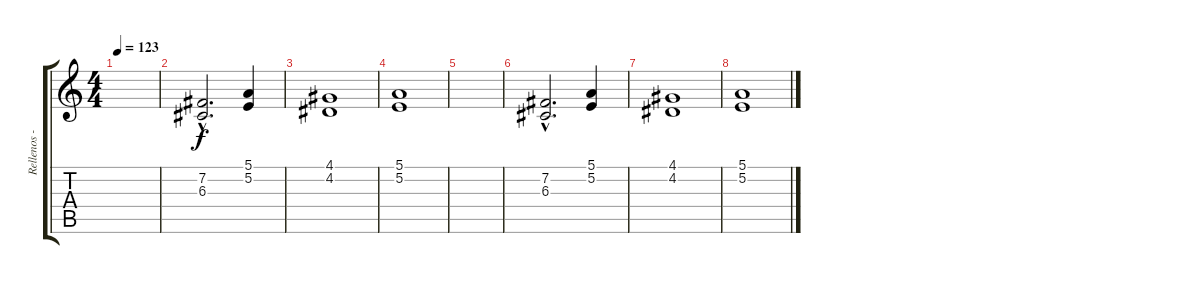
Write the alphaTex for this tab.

\track ("Rellenos - 2" "Rellenos -") {instrument synthvoice}
\staff {score tabs}
\tuning (E4 B3 G3 D3 A2 E2) {hide}
\ts (4 4)
\tempo 123
\clef g2
\ks c
|
(7.2{hac} 6.3{hac}).2{d volume 11} (5.1 5.2).4 |
(4.1 4.2).1 |
(5.1 5.2).1{volume 0} |
|
(7.2{hac} 6.3{hac}).2{d volume 13} (5.1 5.2).4 |
(4.1 4.2).1 |
(5.1 5.2).1{volume 0}
